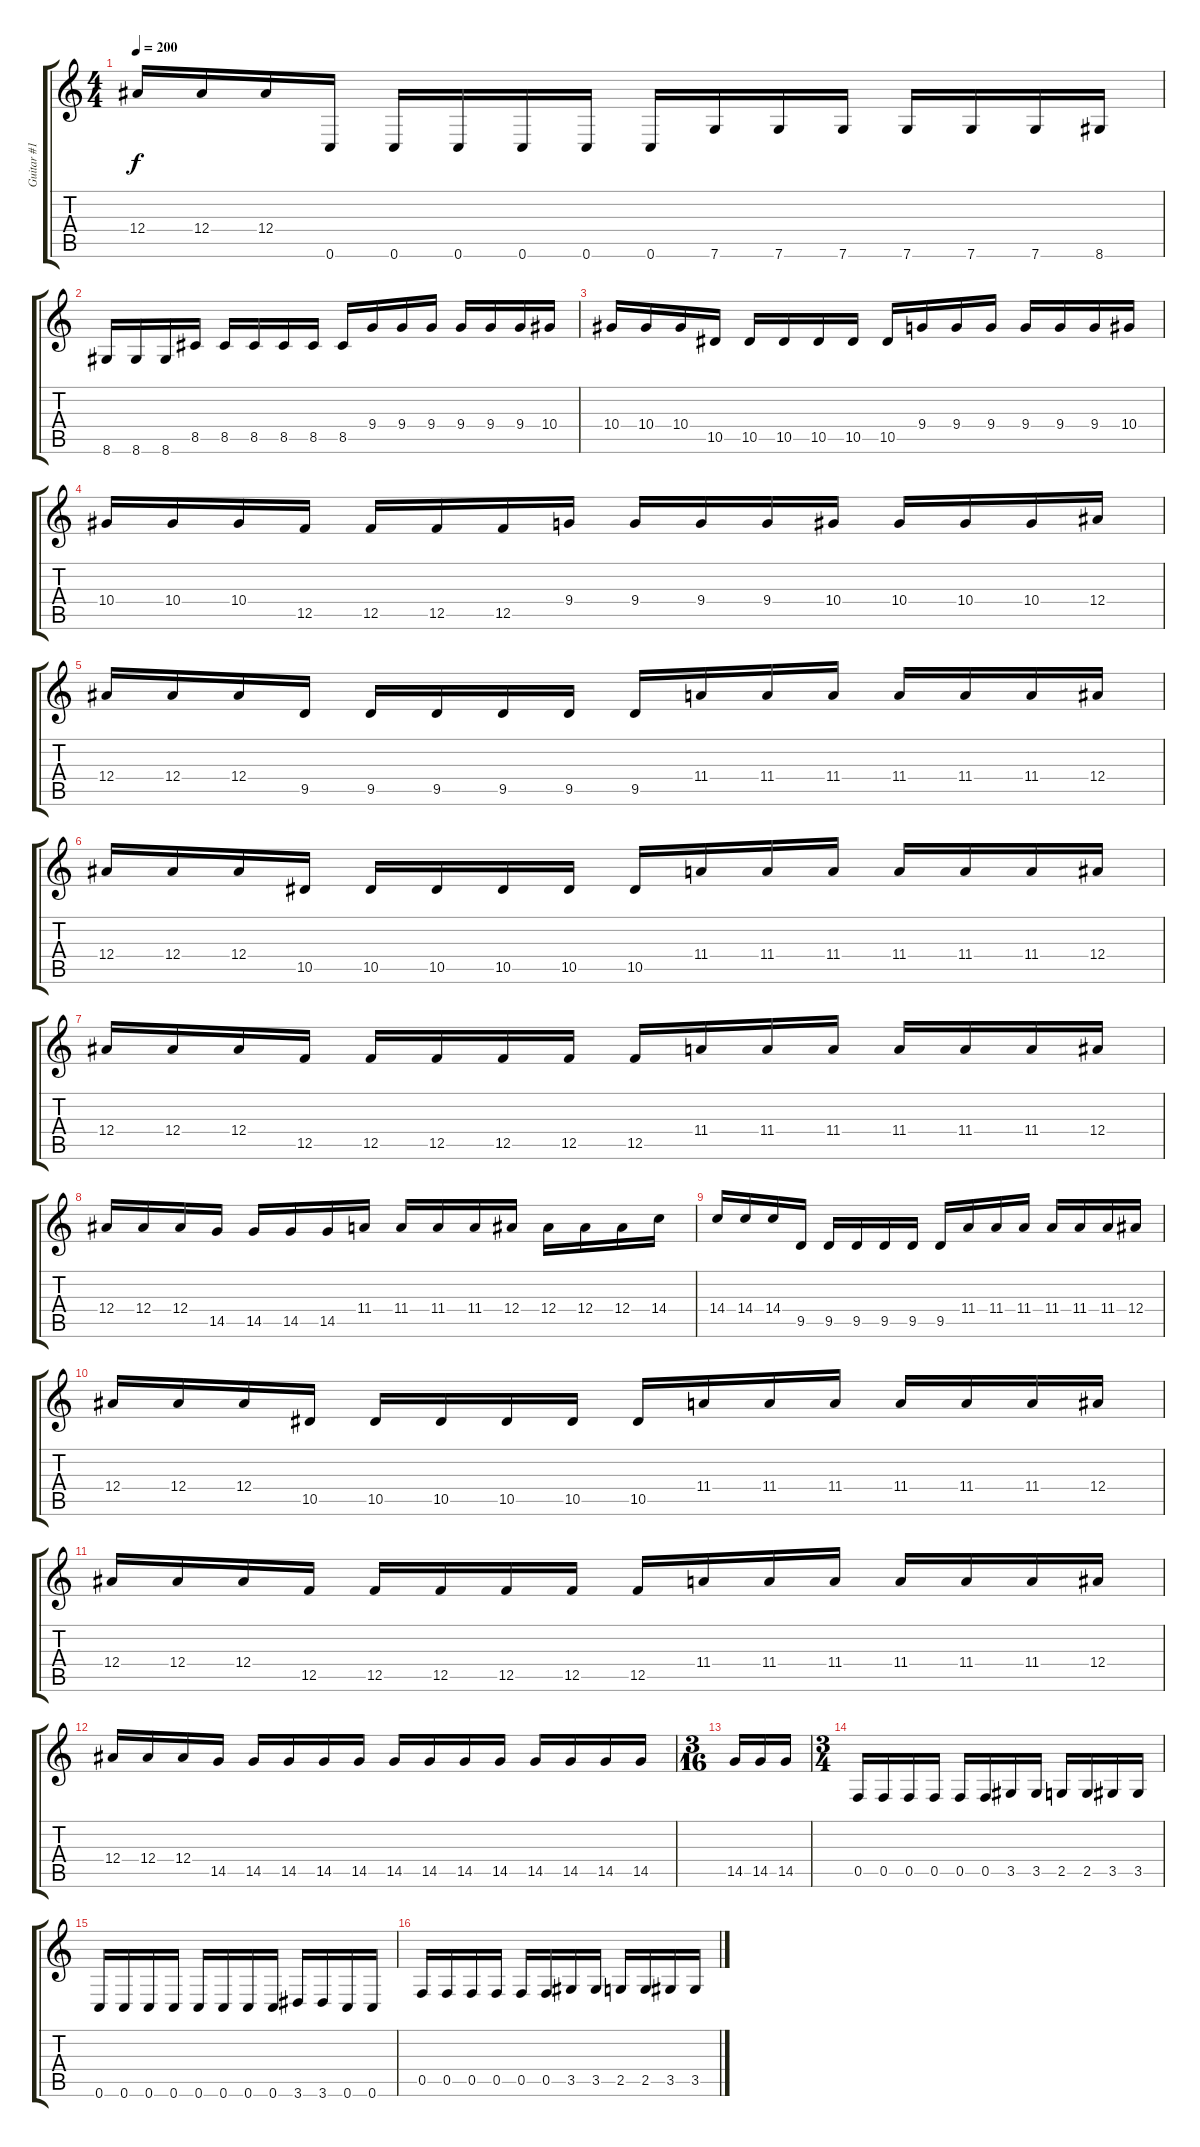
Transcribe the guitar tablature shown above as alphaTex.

\track ("Guitar #1" "Guitar #1") {instrument distortionguitar}
\staff {score tabs}
\tuning (C4 G3 Eb3 Bb2 F2 C2) {hide}
\ts (4 4)
\tempo 200
\clef g2
\ks c
12.4.16{dy f} 12.4.16 12.4.16 0.6.16 0.6.16 0.6.16 0.6.16 0.6.16 0.6.16 7.6.16 7.6.16 7.6.16 7.6.16 7.6.16 7.6.16 8.6.16 |
8.6.16 8.6.16 8.6.16 8.5.16 8.5.16 8.5.16 8.5.16 8.5.16 8.5.16 9.4.16 9.4.16 9.4.16 9.4.16 9.4.16 9.4.16 10.4.16 |
10.4.16 10.4.16 10.4.16 10.5.16 10.5.16 10.5.16 10.5.16 10.5.16 10.5.16 9.4.16 9.4.16 9.4.16 9.4.16 9.4.16 9.4.16 10.4.16 |
10.4.16 10.4.16 10.4.16 12.5.16 12.5.16 12.5.16 12.5.16 9.4.16 9.4.16 9.4.16 9.4.16 10.4.16 10.4.16 10.4.16 10.4.16 12.4.16 |
12.4.16 12.4.16 12.4.16 9.5.16 9.5.16 9.5.16 9.5.16 9.5.16 9.5.16 11.4.16 11.4.16 11.4.16 11.4.16 11.4.16 11.4.16 12.4.16 |
12.4.16 12.4.16 12.4.16 10.5.16 10.5.16 10.5.16 10.5.16 10.5.16 10.5.16 11.4.16 11.4.16 11.4.16 11.4.16 11.4.16 11.4.16 12.4.16 |
12.4.16 12.4.16 12.4.16 12.5.16 12.5.16 12.5.16 12.5.16 12.5.16 12.5.16 11.4.16 11.4.16 11.4.16 11.4.16 11.4.16 11.4.16 12.4.16 |
12.4.16 12.4.16 12.4.16 14.5.16 14.5.16 14.5.16 14.5.16 11.4.16 11.4.16 11.4.16 11.4.16 12.4.16 12.4.16 12.4.16 12.4.16 14.4.16 |
14.4.16 14.4.16 14.4.16 9.5.16 9.5.16 9.5.16 9.5.16 9.5.16 9.5.16 11.4.16 11.4.16 11.4.16 11.4.16 11.4.16 11.4.16 12.4.16 |
12.4.16 12.4.16 12.4.16 10.5.16 10.5.16 10.5.16 10.5.16 10.5.16 10.5.16 11.4.16 11.4.16 11.4.16 11.4.16 11.4.16 11.4.16 12.4.16 |
12.4.16 12.4.16 12.4.16 12.5.16 12.5.16 12.5.16 12.5.16 12.5.16 12.5.16 11.4.16 11.4.16 11.4.16 11.4.16 11.4.16 11.4.16 12.4.16 |
12.4.16 12.4.16 12.4.16 14.5.16 14.5.16 14.5.16 14.5.16 14.5.16 14.5.16 14.5.16 14.5.16 14.5.16 14.5.16 14.5.16 14.5.16 14.5.16 |
\ts (3 16)
14.5.16 14.5.16 14.5.16 |
\ts (3 4)
0.5.16 0.5.16 0.5.16 0.5.16 0.5.16 0.5.16 3.5.16 3.5.16 2.5.16 2.5.16 3.5.16 3.5.16 |
0.6.16 0.6.16 0.6.16 0.6.16 0.6.16 0.6.16 0.6.16 0.6.16 3.6.16 3.6.16 0.6.16 0.6.16 |
0.5.16 0.5.16 0.5.16 0.5.16 0.5.16 0.5.16 3.5.16 3.5.16 2.5.16 2.5.16 3.5.16 3.5.16
